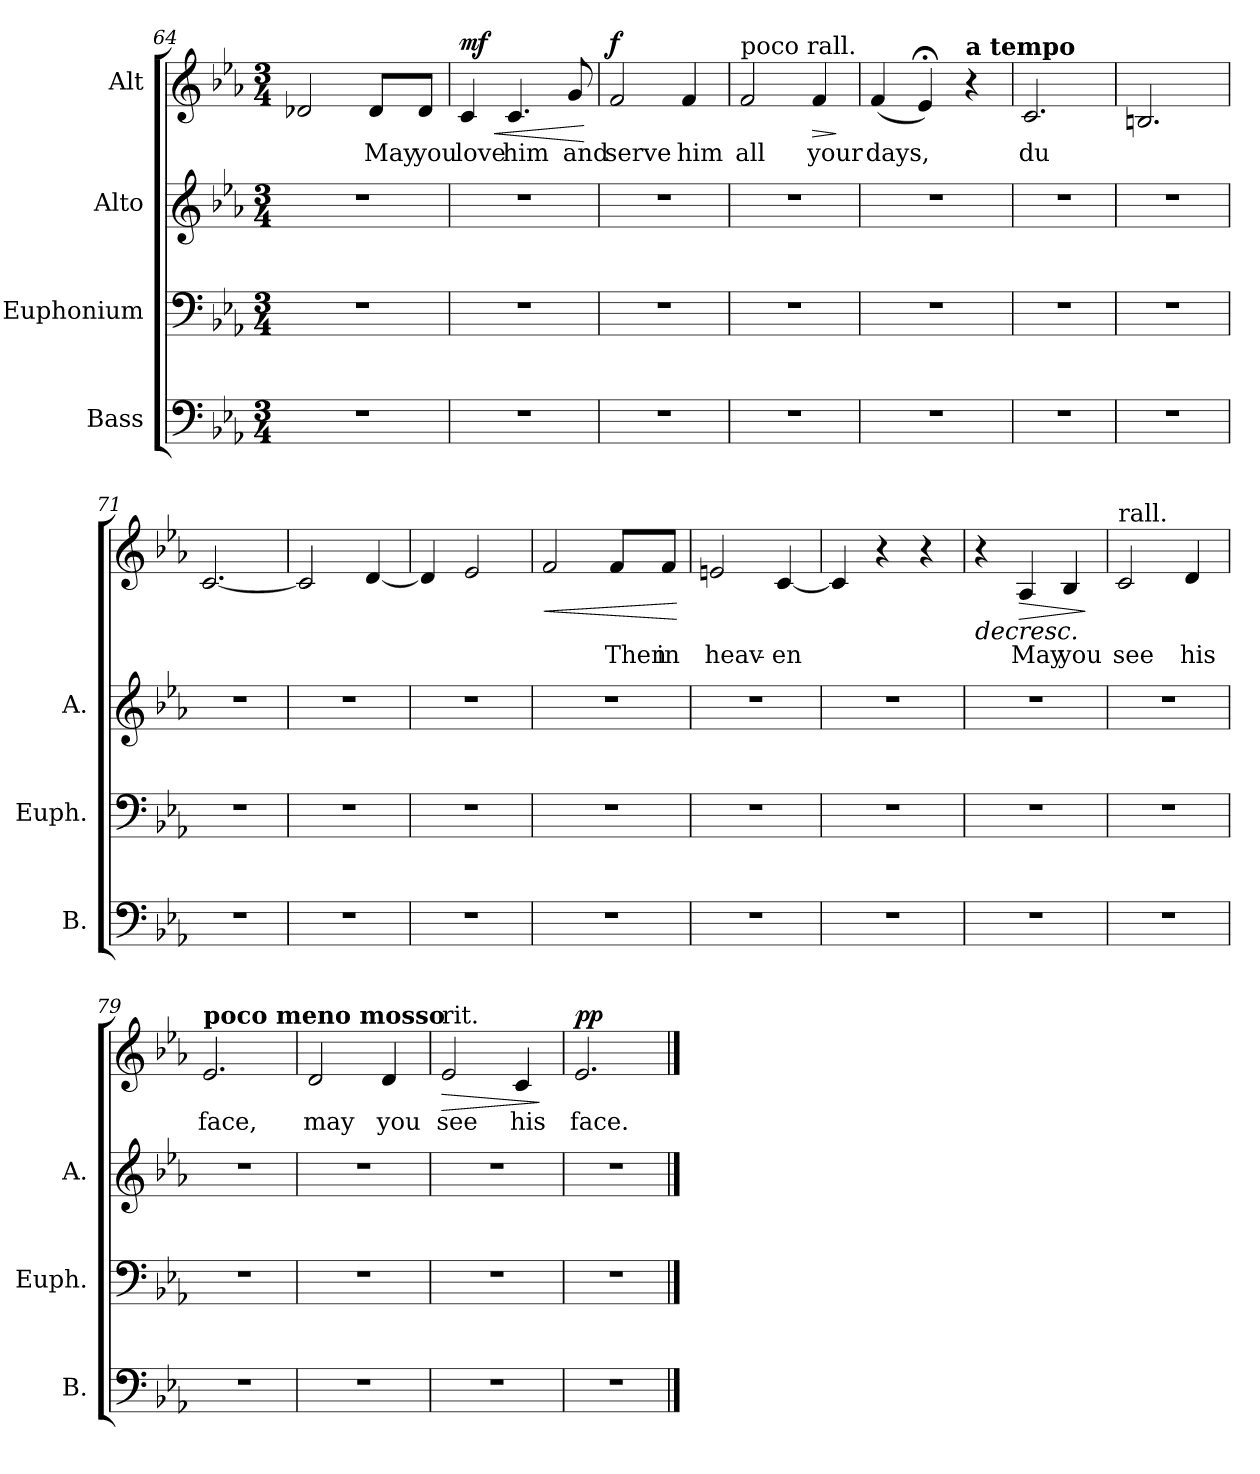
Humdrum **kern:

**kern	**kern	**kern	**kern	**text	**dynam
*part4	*part3	*part2	*part1	*part1	*part1
*staff4	*staff3	*staff2	*staff1	*staff1	*staff1
*I"Bass	*I"Euphonium	*I"Alto	*I"Alt	*	*
*I'B.	*I'Euph.	*I'A.	*	*	*
*clefF4	*clefF4	*clefG2	*clefG2	*	*
*k[b-e-a-]	*k[b-e-a-]	*k[b-e-a-]	*k[b-e-a-]	*	*
*M3/4	*M3/4	*M3/4	*M3/4	*	*
=64	=64	=64	=64	=64	=64
2.r	2.r	2.r	2d-X/	.	.
.	.	.	8d-/L	May	.
.	.	.	8d-/J	you	.
!!LO:LB:g=z
=65	=65	=65	=65	=65	=65
!	!	!	!	!	!LO:HP:b
!	!	!	!	!	!LO:DY:n=1:a
2.r	2.r	2.r	4c/	love	< mf
.	.	.	4.c/	him	.
.	.	.	8g/	and	.
.	.	.	.	.	[
=66	=66	=66	=66	=66	=66
!	!	!	!	!	!LO:DY:a
2.r	2.r	2.r	2f/	serve	f
.	.	.	4f/	him	.
=67	=67	=67	=67	=67	=67
!	!	!	!LO:TX:a:t=poco rall.	!	!
2.r	2.r	2.r	2f/	all	.
!	!	!	!	!	!LO:HP:b
.	.	.	4f/	your	>
.	.	.	.	.	]
=68	=68	=68	=68	=68	=68
2.r	2.r	2.r	(4f/	days,	.
.	.	.	4e-;</)	.	.
!	!	!	!LO:TX:a:B:t=a tempo	!	!
.	.	.	4r	.	.
=69	=69	=69	=69	=69	=69
2.r	2.r	2.r	2.c/	du	.
=70	=70	=70	=70	=70	=70
2.r	2.r	2.r	2.Bn/	.	.
=71	=71	=71	=71	=71	=71
2.r	2.r	2.r	[2.c/	.	.
!!LO:LB:g=z
=72	=72	=72	=72	=72	=72
2.r	2.r	2.r	2c/]	.	.
.	.	.	[4d/	.	.
=73	=73	=73	=73	=73	=73
2.r	2.r	2.r	4d/]	.	.
.	.	.	2e-/	.	.
=74	=74	=74	=74	=74	=74
!	!	!	!	!	!LO:HP:b
2.r	2.r	2.r	2f/	.	<
.	.	.	8f/L	Then	.
.	.	.	8f/J	in	.
.	.	.	.	.	[
=75	=75	=75	=75	=75	=75
2.r	2.r	2.r	2en/	heav-	.
.	.	.	[4c/	-en	.
=76	=76	=76	=76	=76	=76
2.r	2.r	2.r	4c/]	.	.
.	.	.	4r	.	.
.	.	.	4r	.	.
=77	=77	=77	=77	=77	=77
!	!	!	!	!	!LO:HP:b
2.r	2.r	2.r	4r	.	>
!	!	!	!	!	!LO:HP:b
.	.	.	4A-/	May	>
.	.	.	4B-/	you	.
.	.	.	.	.	] ]
=78	=78	=78	=78	=78	=78
!	!	!	!LO:TX:a:t=rall.	!	!
2.r	2.r	2.r	2c/	see	.
.	.	.	4d/	his	.
!!LO:LB:g=z
=79	=79	=79	=79	=79	=79
!	!	!	!LO:TX:a:B:t=poco meno mosso	!	!
2.r	2.r	2.r	2.e-/	face,	.
=80	=80	=80	=80	=80	=80
2.r	2.r	2.r	2d/	may	.
.	.	.	4d/	you	.
=81	=81	=81	=81	=81	=81
!	!	!	!LO:TX:a:t=rit.	!	!
!	!	!	!	!	!LO:HP:b
2.r	2.r	2.r	2e-/	see	>
.	.	.	4c/	his	.
.	.	.	.	.	]
=82	=82	=82	=82	=82	=82
!	!	!	!	!	!LO:DY:a
2.r	2.r	2.r	2.e-/	face.	pp
==	==	==	==	==	==
*-	*-	*-	*-	*-	*-
